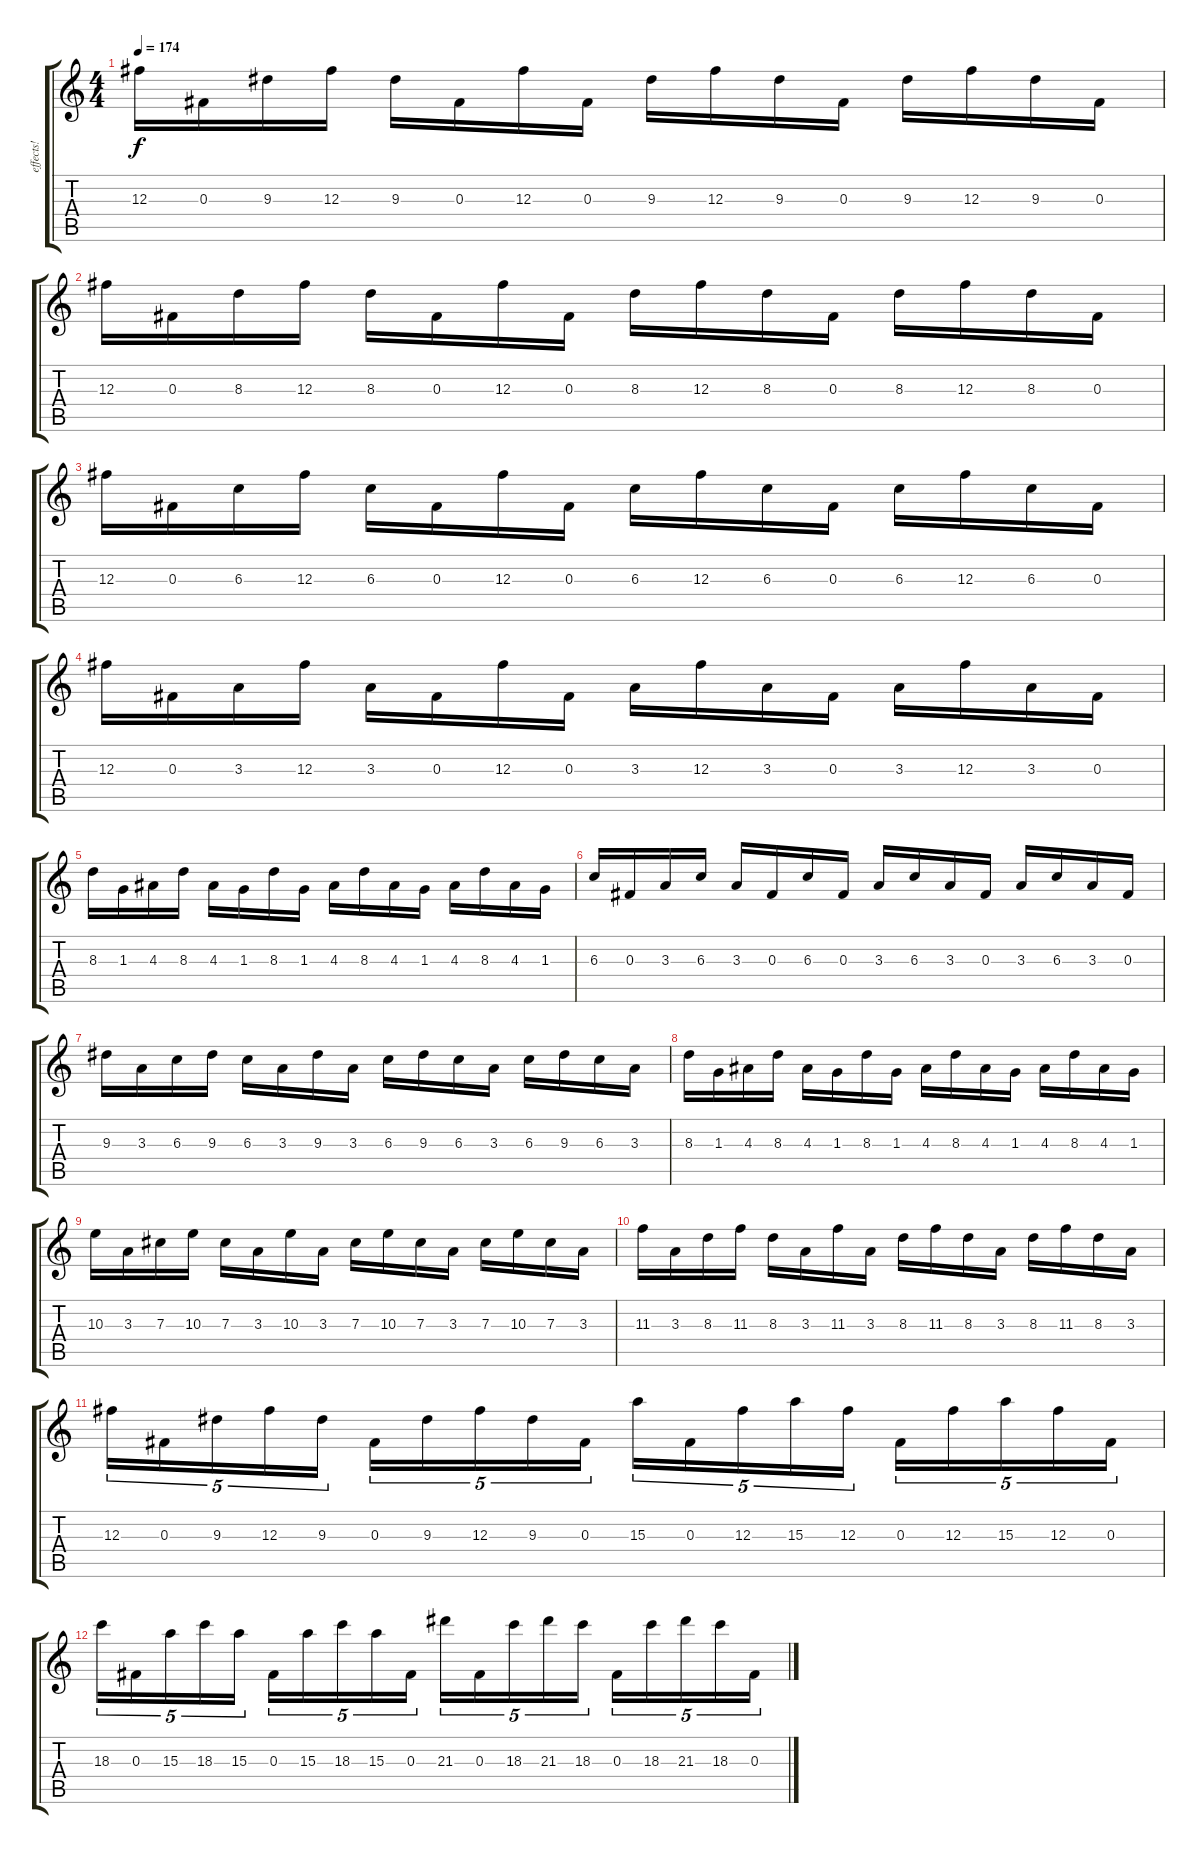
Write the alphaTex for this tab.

\track ("effects!" "effects!") {instrument overdrivenguitar}
\staff {score tabs}
\tuning (E4 B3 Gb3 D3 A2 E2) {hide}
\ts (4 4)
\tempo 174
\clef g2
\ks c
12.3.16{dy f} 0.3.16 9.3.16 12.3.16 9.3.16 0.3.16 12.3.16 0.3.16 9.3.16 12.3.16 9.3.16 0.3.16 9.3.16 12.3.16 9.3.16 0.3.16 |
12.3.16 0.3.16 8.3.16 12.3.16 8.3.16 0.3.16 12.3.16 0.3.16 8.3.16 12.3.16 8.3.16 0.3.16 8.3.16 12.3.16 8.3.16 0.3.16 |
12.3.16 0.3.16 6.3.16 12.3.16 6.3.16 0.3.16 12.3.16 0.3.16 6.3.16 12.3.16 6.3.16 0.3.16 6.3.16 12.3.16 6.3.16 0.3.16 |
12.3.16 0.3.16 3.3.16 12.3.16 3.3.16 0.3.16 12.3.16 0.3.16 3.3.16 12.3.16 3.3.16 0.3.16 3.3.16 12.3.16 3.3.16 0.3.16 |
8.3.16 1.3.16 4.3.16 8.3.16 4.3.16 1.3.16 8.3.16 1.3.16 4.3.16 8.3.16 4.3.16 1.3.16 4.3.16 8.3.16 4.3.16 1.3.16 |
6.3.16 0.3.16 3.3.16 6.3.16 3.3.16 0.3.16 6.3.16 0.3.16 3.3.16 6.3.16 3.3.16 0.3.16 3.3.16 6.3.16 3.3.16 0.3.16 |
9.3.16 3.3.16 6.3.16 9.3.16 6.3.16 3.3.16 9.3.16 3.3.16 6.3.16 9.3.16 6.3.16 3.3.16 6.3.16 9.3.16 6.3.16 3.3.16 |
8.3.16 1.3.16 4.3.16 8.3.16 4.3.16 1.3.16 8.3.16 1.3.16 4.3.16 8.3.16 4.3.16 1.3.16 4.3.16 8.3.16 4.3.16 1.3.16 |
10.3.16 3.3.16 7.3.16 10.3.16 7.3.16 3.3.16 10.3.16 3.3.16 7.3.16 10.3.16 7.3.16 3.3.16 7.3.16 10.3.16 7.3.16 3.3.16 |
11.3.16 3.3.16 8.3.16 11.3.16 8.3.16 3.3.16 11.3.16 3.3.16 8.3.16 11.3.16 8.3.16 3.3.16 8.3.16 11.3.16 8.3.16 3.3.16 |
12.3.16{tu (5 4)} 0.3.16{tu (5 4)} 9.3.16{tu (5 4)} 12.3.16{tu (5 4)} 9.3.16{tu (5 4)} 0.3.16{tu (5 4)} 9.3.16{tu (5 4)} 12.3.16{tu (5 4)} 9.3.16{tu (5 4)} 0.3.16{tu (5 4)} 15.3.16{tu (5 4)} 0.3.16{tu (5 4)} 12.3.16{tu (5 4)} 15.3.16{tu (5 4)} 12.3.16{tu (5 4)} 0.3.16{tu (5 4)} 12.3.16{tu (5 4)} 15.3.16{tu (5 4)} 12.3.16{tu (5 4)} 0.3.16{tu (5 4)} |
18.3.16{tu (5 4)} 0.3.16{tu (5 4)} 15.3.16{tu (5 4)} 18.3.16{tu (5 4)} 15.3.16{tu (5 4)} 0.3.16{tu (5 4)} 15.3.16{tu (5 4)} 18.3.16{tu (5 4)} 15.3.16{tu (5 4)} 0.3.16{tu (5 4)} 21.3.16{tu (5 4)} 0.3.16{tu (5 4)} 18.3.16{tu (5 4)} 21.3.16{tu (5 4)} 18.3.16{tu (5 4)} 0.3.16{tu (5 4)} 18.3.16{tu (5 4)} 21.3.16{tu (5 4)} 18.3.16{tu (5 4)} 0.3.16{tu (5 4)}
